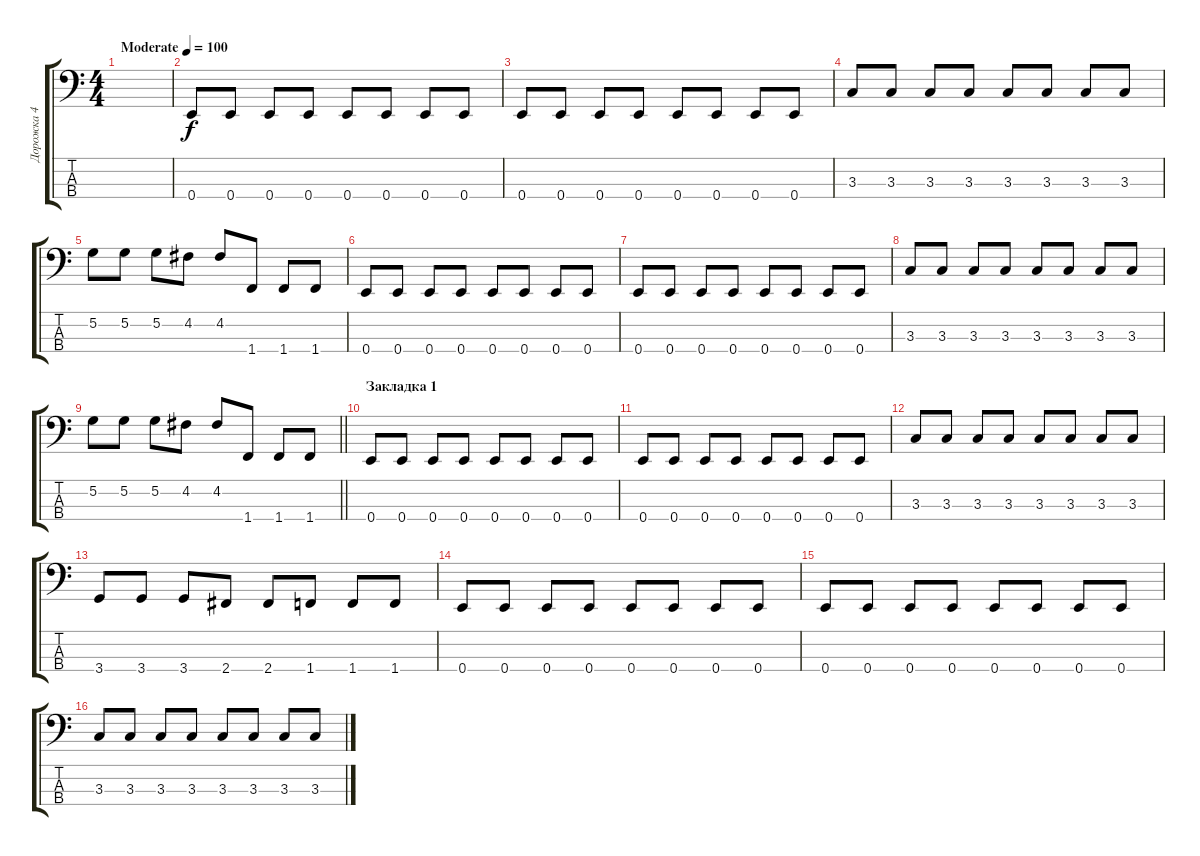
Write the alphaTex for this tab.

\track ("Дорожка 4" "Дорожка 4") {instrument electricbasspick}
\staff {score tabs}
\tuning (G2 D2 A1 E1) {hide}
\ts (4 4)
\tempo (100 "Moderate")
\clef f4
\ks c
|
0.4.8 0.4.8 0.4.8 0.4.8 0.4.8 0.4.8 0.4.8 0.4.8 |
0.4.8 0.4.8 0.4.8 0.4.8 0.4.8 0.4.8 0.4.8 0.4.8 |
3.3.8 3.3.8 3.3.8 3.3.8 3.3.8 3.3.8 3.3.8 3.3.8 |
5.2.8 5.2.8 5.2.8 4.2.8 4.2.8 1.4.8 1.4.8 1.4.8 |
0.4.8 0.4.8 0.4.8 0.4.8 0.4.8 0.4.8 0.4.8 0.4.8 |
0.4.8 0.4.8 0.4.8 0.4.8 0.4.8 0.4.8 0.4.8 0.4.8 |
3.3.8 3.3.8 3.3.8 3.3.8 3.3.8 3.3.8 3.3.8 3.3.8 |
\barLineRight lightlight
5.2.8 5.2.8 5.2.8 4.2.8 4.2.8 1.4.8 1.4.8 1.4.8 |
\section ("" "Закладка 1")
0.4.8 0.4.8 0.4.8 0.4.8 0.4.8 0.4.8 0.4.8 0.4.8 |
0.4.8 0.4.8 0.4.8 0.4.8 0.4.8 0.4.8 0.4.8 0.4.8 |
3.3.8 3.3.8 3.3.8 3.3.8 3.3.8 3.3.8 3.3.8 3.3.8 |
3.4.8 3.4.8 3.4.8 2.4.8 2.4.8 1.4.8 1.4.8 1.4.8 |
0.4.8 0.4.8 0.4.8 0.4.8 0.4.8 0.4.8 0.4.8 0.4.8 |
0.4.8 0.4.8 0.4.8 0.4.8 0.4.8 0.4.8 0.4.8 0.4.8 |
3.3.8 3.3.8 3.3.8 3.3.8 3.3.8 3.3.8 3.3.8 3.3.8
